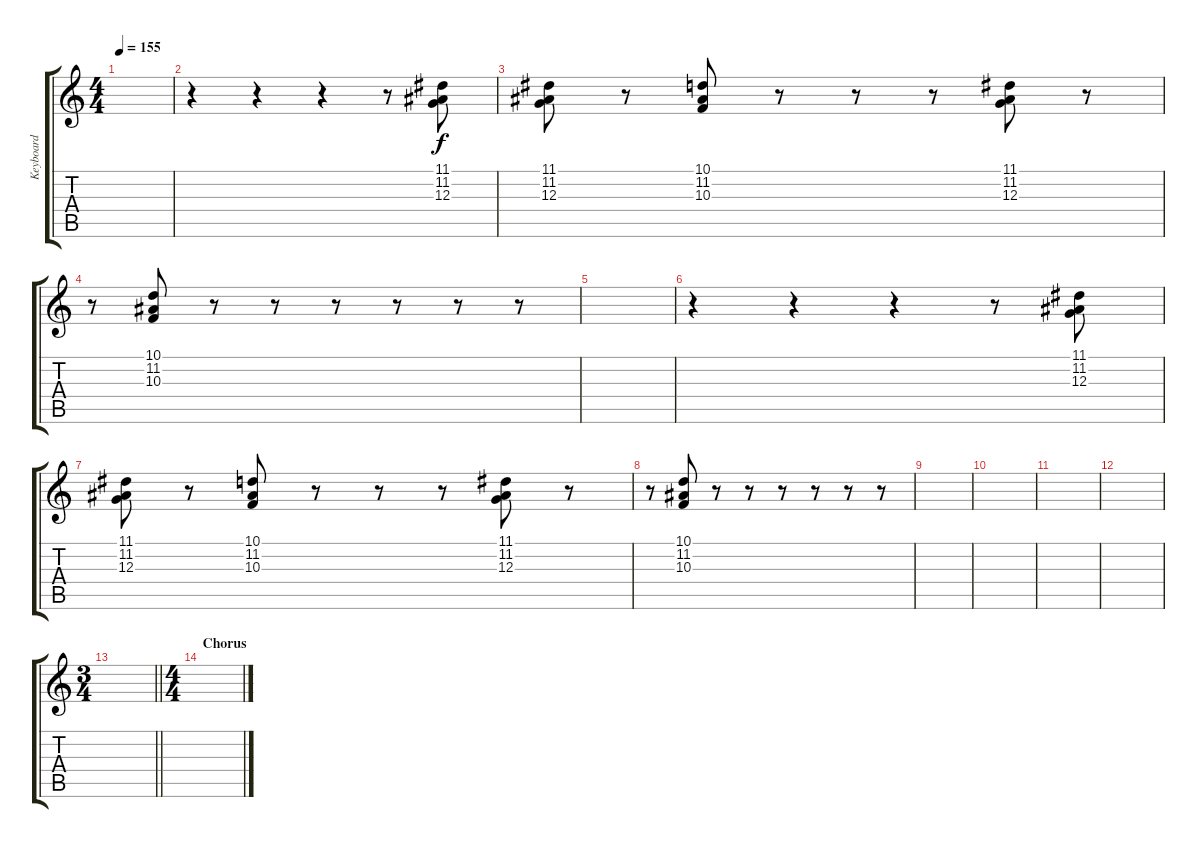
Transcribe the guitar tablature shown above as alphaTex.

\track ("Keyboard" "Keyboard") {instrument pad3polysynth}
\staff {score tabs}
\tuning (E4 B3 G3 D3 A2 E2) {hide}
\ts (4 4)
\tempo 155
\clef g2
\ks c
|
r.4 r.4 r.4 r.8 (11.1 11.2 12.3).8 |
(11.1 11.2 12.3).8 r.8 (10.1 11.2 10.3).8 r.8 r.8 r.8 (11.1 11.2 12.3).8 r.8 |
r.8 (10.1 11.2 10.3).8 r.8 r.8 r.8 r.8 r.8 r.8 |
|
r.4 r.4 r.4 r.8 (11.1 11.2 12.3).8 |
(11.1 11.2 12.3).8 r.8 (10.1 11.2 10.3).8 r.8 r.8 r.8 (11.1 11.2 12.3).8 r.8 |
r.8 (10.1 11.2 10.3).8 r.8 r.8 r.8 r.8 r.8 r.8 |
|
|
|
|
\ts (3 4)
\barLineRight lightlight
|
\ts (4 4)
\section ("" "Chorus")
